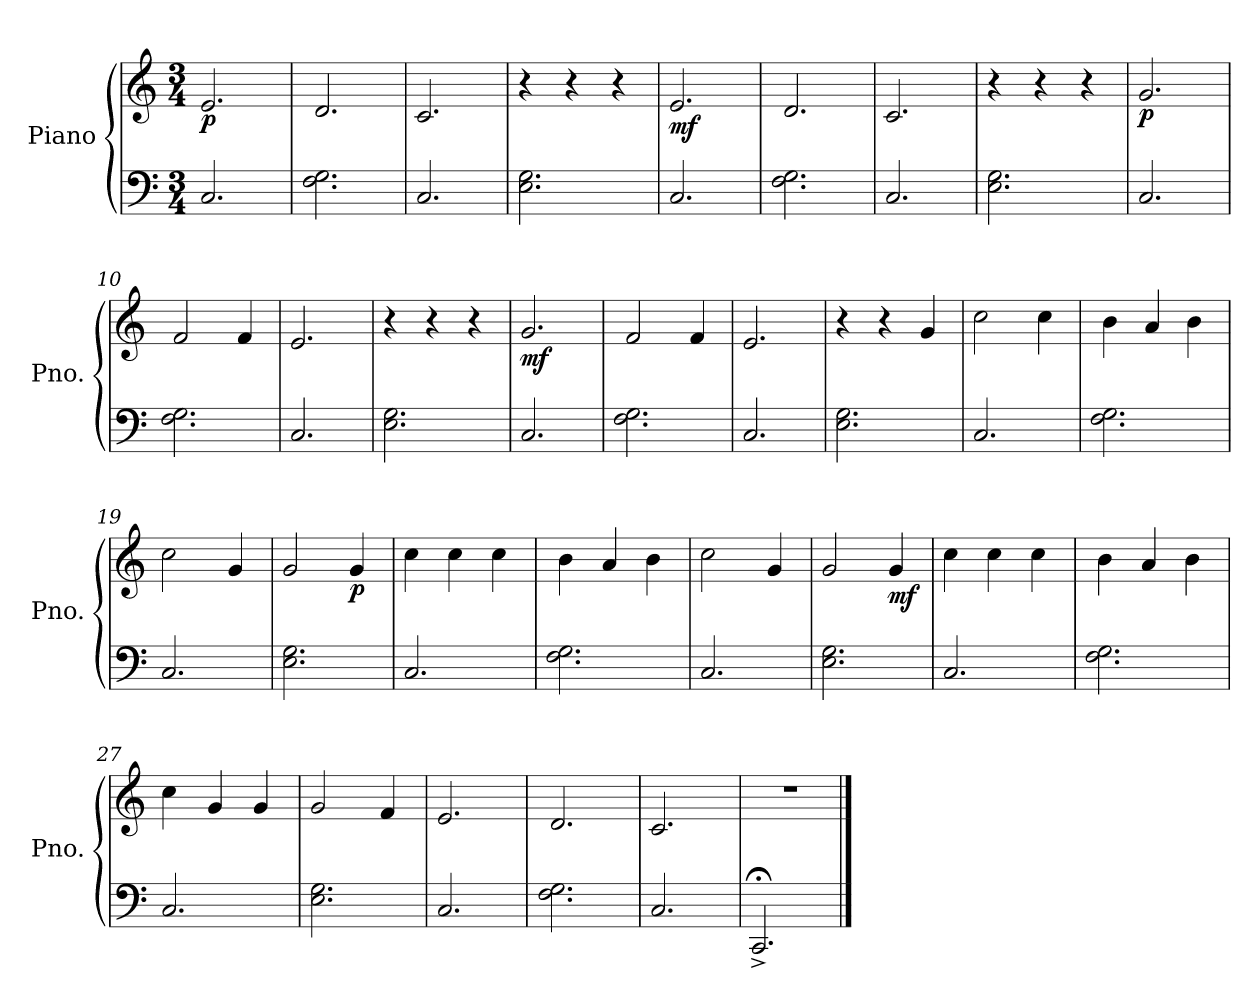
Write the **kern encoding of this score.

**kern	**kern	**dynam
*part1	*part1	*part1
*staff2	*staff1	*staff1/2
*I"Piano	*	*
*I'Pno.	*	*
*stria5	*stria5	*
*clefF4	*clefG2	*
*k[]	*k[]	*
*M3/4	*M3/4	*
*MM240	*MM240	*
=1	=1	=1
!	!	!LO:DY:b
2.C	2.e	p
=2	=2	=2
2.F 2.G	2.d	.
=3	=3	=3
2.C	2.c	.
=4	=4	=4
2.E 2.G	4r	.
.	4r	.
.	4r	.
=5	=5	=5
!	!	!LO:DY:b
2.C	2.e	mf
=6	=6	=6
2.F 2.G	2.d	.
=7	=7	=7
2.C	2.c	.
=8	=8	=8
2.E 2.G	4r	.
.	4r	.
.	4r	.
=9	=9	=9
!	!	!LO:DY:b
2.C	2.g	p
=10	=10	=10
2.F 2.G	2f	.
.	4f	.
=11	=11	=11
2.C	2.e	.
=12	=12	=12
2.E 2.G	4r	.
.	4r	.
.	4r	.
=13	=13	=13
!	!	!LO:DY:b
2.C	2.g	mf
=14	=14	=14
2.F 2.G	2f	.
.	4f	.
=15	=15	=15
2.C	2.e	.
=16	=16	=16
2.E 2.G	4r	.
.	4r	.
.	4g	.
=17	=17	=17
2.C	2cc	.
.	4cc	.
=18	=18	=18
2.F 2.G	4b	.
.	4a	.
.	4b	.
=19	=19	=19
2.C	2cc	.
.	4g	.
=20	=20	=20
2.E 2.G	2g	.
!	!	!LO:DY:b
.	4g	p
=21	=21	=21
2.C	4cc	.
.	4cc	.
.	4cc	.
=22	=22	=22
2.F 2.G	4b	.
.	4a	.
.	4b	.
=23	=23	=23
2.C	2cc	.
.	4g	.
=24	=24	=24
2.E 2.G	2g	.
!	!	!LO:DY:b
.	4g	mf
=25	=25	=25
2.C	4cc	.
.	4cc	.
.	4cc	.
=26	=26	=26
2.F 2.G	4b	.
.	4a	.
.	4b	.
=27	=27	=27
2.C	4cc	.
.	4g	.
.	4g	.
=28	=28	=28
2.E 2.G	2g	.
.	4f	.
=29	=29	=29
2.C	2.e	.
=30	=30	=30
2.F 2.G	2.d	.
=31	=31	=31
2.C	2.c	.
=32	=32	=32
2.CC;^	2.r	.
==	==	==
*-	*-	*-
